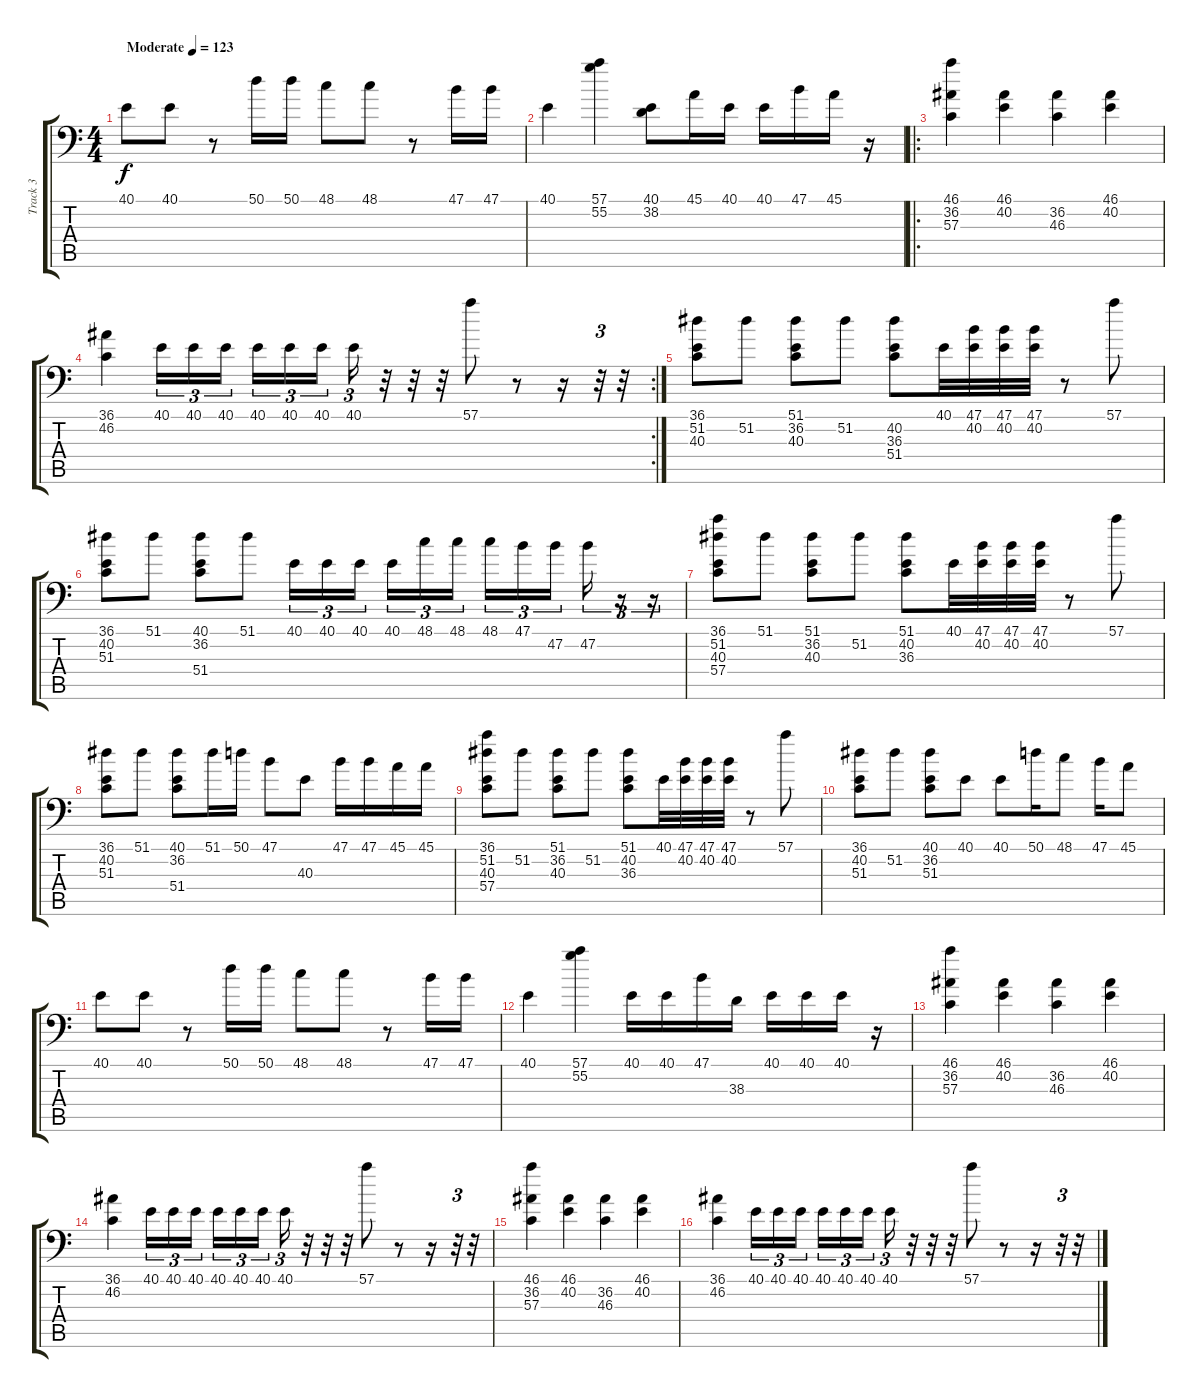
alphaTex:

\track ("Track 3" "Track 3") {instrument acousticgrandpiano}
\staff {score tabs}
\tuning (C-1 C-1 C-1 C-1 C-1 C-1) {hide}
\ts (4 4)
\tempo (123 "Moderate")
\clef f4
\ks c
40.1.8{dy f instrument acousticgrandpiano} 40.1.8 r.8 50.1.16 50.1.16 48.1.8 48.1.8 r.8 47.1.16 47.1.16 |
40.1.4 (57.1 55.2).4 (40.1 38.2).8 45.1.16 40.1.16 40.1.16 47.1.16 45.1.16 r.16 |
\ro
(46.1 36.2 57.3).4 (46.1 40.2).4 (36.2 46.3).4 (46.1 40.2).4 |
\rc 2
(36.1 46.2).4 40.1.16{tu (3 2)} 40.1.16{tu (3 2)} 40.1.16{tu (3 2)} 40.1.16{tu (3 2)} 40.1.16{tu (3 2)} 40.1.16{tu (3 2)} 40.1.16{tu (3 2)} r.32 r.32 r.32 57.1.8 r.8 r.16 r.32{tu (3 2)} r.32 |
(36.1 51.2 40.3).8 51.2.8 (51.1 36.2 40.3).8 51.2.8 (40.2 36.3 51.4).8 40.1.32 (47.1 40.2).32 (47.1 40.2).32 (47.1 40.2).32 r.8 57.1.8 |
(36.1 40.2 51.3).8 51.1.8 (40.1 36.2 51.4).8 51.1.8 40.1.16{tu (3 2)} 40.1.16{tu (3 2)} 40.1.16{tu (3 2)} 40.1.16{tu (3 2)} 48.1.16{tu (3 2)} 48.1.16{tu (3 2)} 48.1.16{tu (3 2)} 47.1.16{tu (3 2)} 47.2.16{tu (3 2)} 47.2.16{tu (3 2)} r.16{tu (3 2)} r.16{tu (3 2)} |
(36.1 51.2 40.3 57.4).8 51.1.8 (51.1 36.2 40.3).8 51.2.8 (51.1 40.2 36.3).8 40.1.32 (47.1 40.2).32 (47.1 40.2).32 (47.1 40.2).32 r.8 57.1.8 |
(36.1 40.2 51.3).8 51.1.8 (40.1 36.2 51.4).8 51.1.16 50.1.16 47.1.8 40.3.8 47.1.16 47.1.16 45.1.16 45.1.16 |
(36.1 51.2 40.3 57.4).8 51.2.8 (51.1 36.2 40.3).8 51.2.8 (51.1 40.2 36.3).8 40.1.32 (47.1 40.2).32 (47.1 40.2).32 (47.1 40.2).32 r.8 57.1.8 |
(36.1 40.2 51.3).8 51.2.8 (40.1 36.2 51.3).8 40.1.8 40.1.8 50.1.16 48.1.8 47.1.16 45.1.8 |
40.1.8 40.1.8 r.8 50.1.16 50.1.16 48.1.8 48.1.8 r.8 47.1.16 47.1.16 |
40.1.4 (57.1 55.2).4 40.1.16 40.1.16 47.1.16 38.3.16 40.1.16 40.1.16 40.1.16 r.16 |
(46.1 36.2 57.3).4 (46.1 40.2).4 (36.2 46.3).4 (46.1 40.2).4 |
(36.1 46.2).4 40.1.16{tu (3 2)} 40.1.16{tu (3 2)} 40.1.16{tu (3 2)} 40.1.16{tu (3 2)} 40.1.16{tu (3 2)} 40.1.16{tu (3 2)} 40.1.16{tu (3 2)} r.32 r.32 r.32 57.1.8 r.8 r.16 r.32{tu (3 2)} r.32 |
(46.1 36.2 57.3).4 (46.1 40.2).4 (36.2 46.3).4 (46.1 40.2).4 |
(36.1 46.2).4 40.1.16{tu (3 2)} 40.1.16{tu (3 2)} 40.1.16{tu (3 2)} 40.1.16{tu (3 2)} 40.1.16{tu (3 2)} 40.1.16{tu (3 2)} 40.1.16{tu (3 2)} r.32 r.32 r.32 57.1.8 r.8 r.16 r.32{tu (3 2)} r.32
